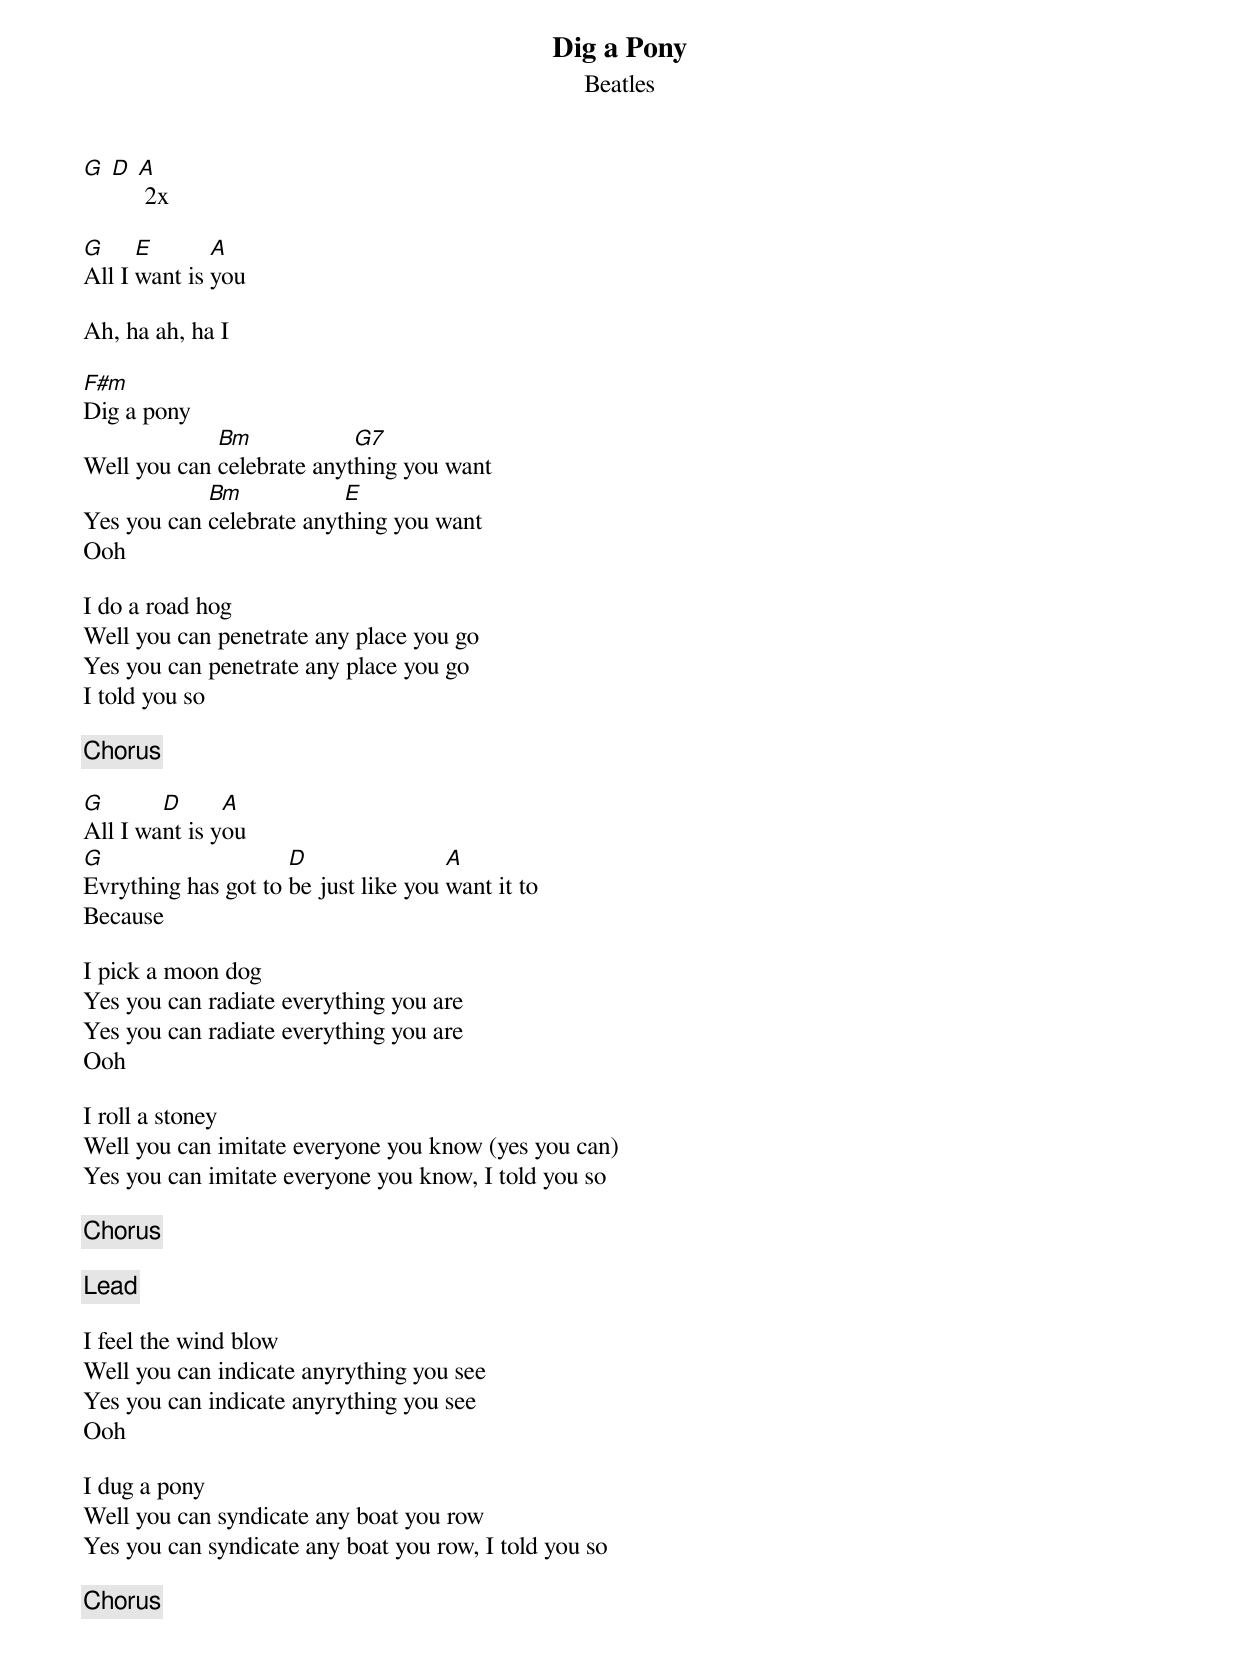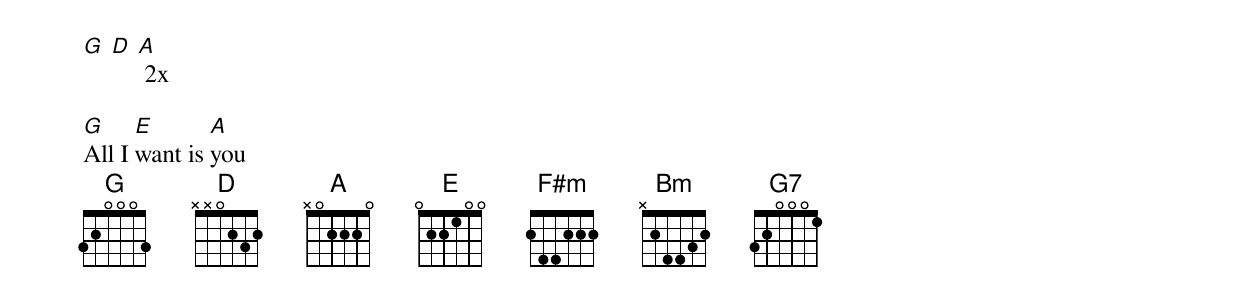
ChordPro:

{title:Dig a Pony}
{subtitle:Beatles}
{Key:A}

[G] [D] [A] 2x

[G]All I [E]want is [A]you

Ah, ha ah, ha I

[F#m]Dig a pony
Well you can [Bm]celebrate anyt[G7]hing you want
Yes you can [Bm]celebrate anyt[E]hing you want
Ooh

I do a road hog
Well you can penetrate any place you go
Yes you can penetrate any place you go
I told you so

{c:Chorus}

[G]All I wa[D]nt is y[A]ou
[G]Evrything has got to [D]be just like you [A]want it to
Because

I pick a moon dog
Yes you can radiate everything you are
Yes you can radiate everything you are
Ooh

I roll a stoney
Well you can imitate everyone you know (yes you can)
Yes you can imitate everyone you know, I told you so

{c:Chorus}

{c:Lead}

I feel the wind blow
Well you can indicate anyrything you see
Yes you can indicate anyrything you see
Ooh

I dug a pony
Well you can syndicate any boat you row
Yes you can syndicate any boat you row, I told you so

{c:Chorus}

[G] [D] [A] 2x

[G]All I [E]want is [A]you
